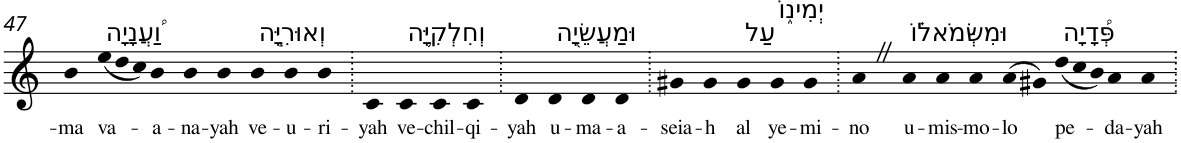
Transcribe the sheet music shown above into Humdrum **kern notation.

**kern	**text
*part1	*part1
*staff1	*staff1
*I"Piano	*
*I'Pno	*
!!LO:PB:g=z
*clefG2	*
*k[]	*
=47	=47
!	!LO:LY:b
4b	-ma
*Xtuplet	*
!LO:TX:a:t=וַ֠עֲנָיָה	!
!	!LO:LY:b
(<12ee	va-
12dd	.
12cc)	.
!	!LO:LY:b
4b	-a-
!	!LO:LY:b
4b	-na-
!	!LO:LY:b
4b	-yah
!LO:TX:a:t=וְאוּרִיָּ֧ה	!
!	!LO:LY:b
4b	ve-
!	!LO:LY:b
4b	-u-
!	!LO:LY:b
4b	-ri-
=48.	=48.
!	!LO:LY:b
4c	-yah
!LO:TX:a:t=וְחִלְקִיָּ֛ה	!
!	!LO:LY:b
4c	ve-
!	!LO:LY:b
4c	-chil-
!	!LO:LY:b
4c	-qi-
=49.	=49.
!	!LO:LY:b
4d	-yah
!LO:TX:a:t=וּמַעֲשֵׂיָ֖ה	!
!	!LO:LY:b
4d	u-
!	!LO:LY:b
4d	-ma-
!	!LO:LY:b
4d	-a-
=50.	=50.
!	!LO:LY:b
4g#X	-seia-
!	!LO:LY:b
4g#	-h
!LO:TX:a:t=עַל	!
!	!LO:LY:b
4g#	al
!LO:TX:a:t=יְמִינ֑וֹ	!
!	!LO:LY:b
4g#	ye-
!	!LO:LY:b
4g#	-mi-
=51.	=51.
!	!LO:LY:b
4aZ	-no
!LO:TX:a:t=וּמִשְּׂמֹאל֗וֹ	!
!	!LO:LY:b
4a	u-
!	!LO:LY:b
4a	-mis-
!	!LO:LY:b
4a	-mo-
!	!LO:LY:b
(>8a	-lo
8g#X)	.
!LO:TX:a:t=פְּ֠דָיָה	!
!	!LO:LY:b
(<12dd	pe-
12cc	.
12b)	.
!	!LO:LY:b
4a	-da-
!	!LO:LY:b
4a	-yah
=.	=.
*-	*-
